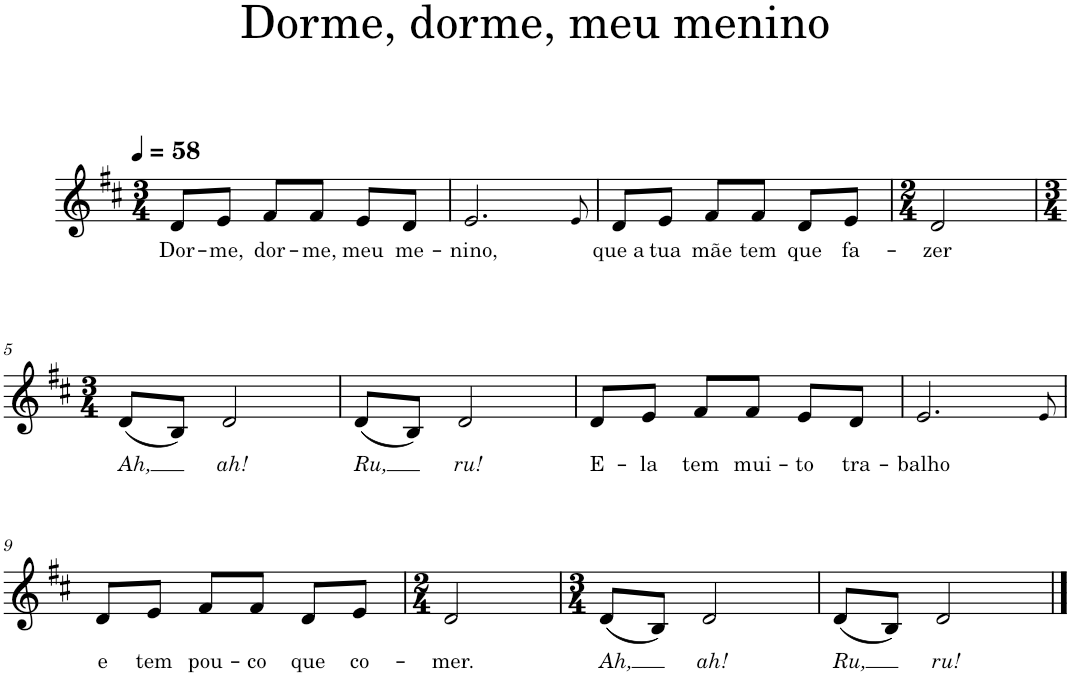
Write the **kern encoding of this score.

**kern	**text
*part1	*part1
*staff1	*staff1
*I"Voice, Voice	*
*I'Vo.	*
*clefG2	*
*k[f#c#]	*
*M3/4	*
*MM58	*
=1	=1
!	!LO:LY:b
8d/L	Dor-
!	!LO:LY:b
8e/J	-me,
!	!LO:LY:b
8f#/L	dor-
!	!LO:LY:b
8f#/J	-me,
!	!LO:LY:b
8e/L	meu
!	!LO:LY:b
8d/J	me-
=2	=2
!	!LO:LY:b
2.e/	-nino,
8qe/	.
=3	=3
!	!LO:LY:b
8d/L	que a
!	!LO:LY:b
8e/J	tua
!	!LO:LY:b
8f#/L	mãe
!	!LO:LY:b
8f#/J	tem
!	!LO:LY:b
8d/L	que
!	!LO:LY:b
8e/J	fa-
=4	=4
*M2/4	*
!	!LO:LY:b
2d/	-zer
!!LO:LB:g=z
=5	=5
*M3/4	*
!	!LO:LY:b
(8d/L	Ah,
8B/J)	.
!	!LO:LY:b
2d/	ah!
=6	=6
!	!LO:LY:b
(8d/L	Ru,
8B/J)	.
!	!LO:LY:b
2d/	ru!
=7	=7
!	!LO:LY:b
8d/L	E-
!	!LO:LY:b
8e/J	-la
!	!LO:LY:b
8f#/L	tem
!	!LO:LY:b
8f#/J	mui-
!	!LO:LY:b
8e/L	-to
!	!LO:LY:b
8d/J	tra-
=8	=8
!	!LO:LY:b
2.e/	balho
8qe/	.
!!LO:LB:g=z
=9	=9
!	!LO:LY:b
8d/L	-e
!	!LO:LY:b
8e/J	tem
!	!LO:LY:b
8f#/L	pou-
!	!LO:LY:b
8f#/J	-co
!	!LO:LY:b
8d/L	que
!	!LO:LY:b
8e/J	co-
=10	=10
*M2/4	*
!	!LO:LY:b
2d/	-mer.
=11	=11
*M3/4	*
!	!LO:LY:b
(8d/L	Ah,
8B/J)	.
!	!LO:LY:b
2d/	ah!
=12	=12
!	!LO:LY:b
(8d/L	Ru,
8B/J)	.
!	!LO:LY:b
2d/	ru!
==	==
*-	*-
